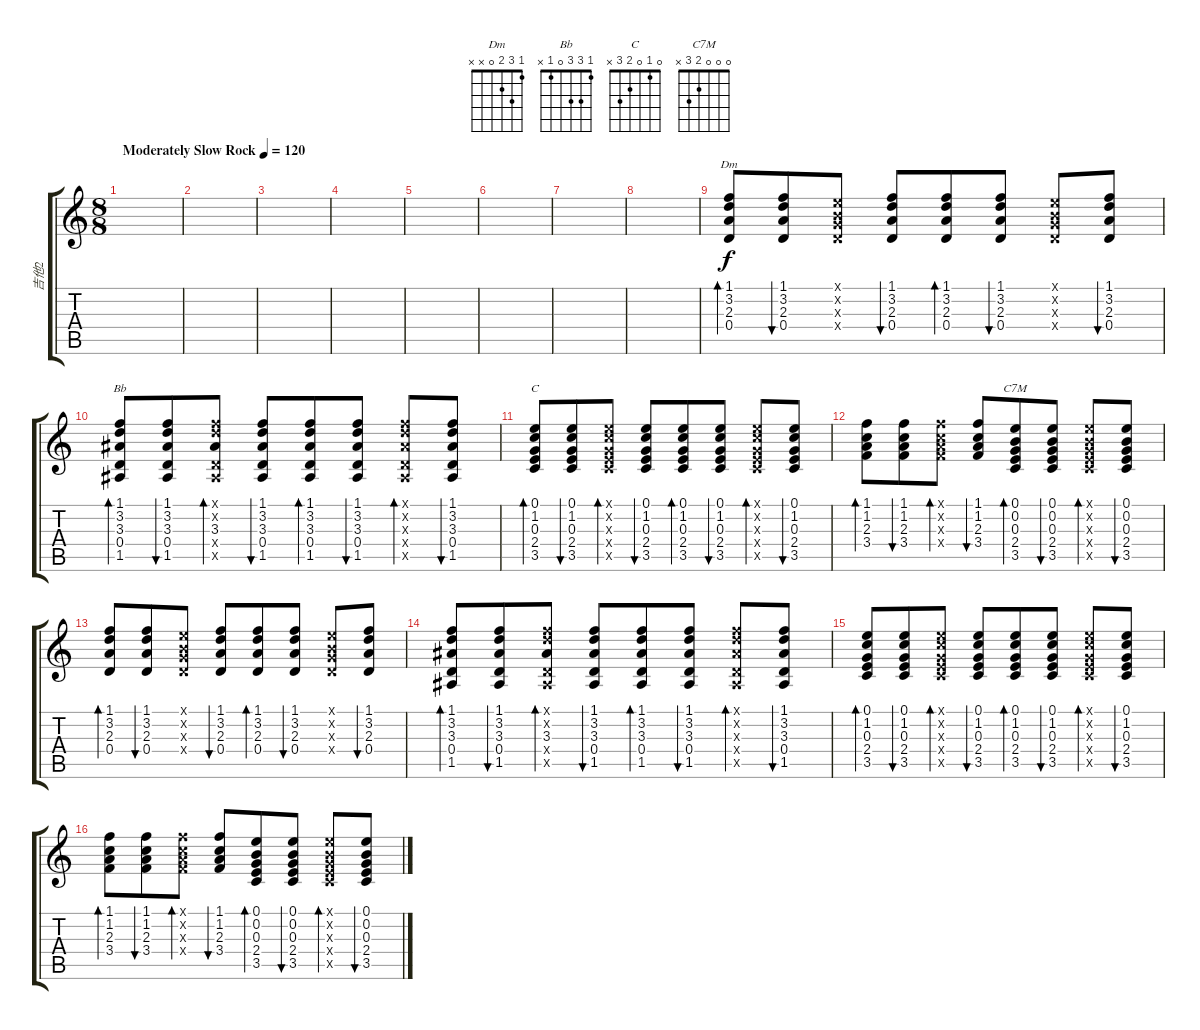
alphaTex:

\track ("吉他2" "吉他2") {instrument distortionguitar}
\staff {score tabs}
\tuning (E4 B3 G3 D3 A2 E2) {hide}
\chord ("Dm" 1 3 2 0 x x)
\chord ("Bb" 1 3 3 0 1 x)
\chord ("C" 0 1 0 2 3 x)
\chord ("C7M" 0 0 0 2 3 x)
\ts (8 8)
\tempo (120 "Moderately Slow Rock")
\clef g2
\ks c
|
|
|
|
|
|
|
|
(1.1 3.2 2.3 0.4).8{bd 60 ch "Dm"} (1.1 3.2 2.3 0.4).8{bu 60} (0.1{x} 0.2{x} 0.3{x} 0.4{x}).8 (1.1 3.2 2.3 0.4).8{bu 60} (1.1 3.2 2.3 0.4).8{bd 60} (1.1 3.2 2.3 0.4).8{bu 60} (0.1{x} 0.2{x} 0.3{x} 0.4{x}).8 (1.1 3.2 2.3 0.4).8{bu 60} |
(1.1 3.2 3.3 0.4 1.5).8{bd 60 ch "Bb"} (1.1 3.2 3.3 0.4 1.5).8{bu 60} (1.1{x} 3.2{x} 3.3 0.4{x} 1.5{x}).8{bd 60} (1.1 3.2 3.3 0.4 1.5).8{bu 60} (1.1 3.2 3.3 0.4 1.5).8{bd 60} (1.1 3.2 3.3 0.4 1.5).8{bu 60} (1.1{x} 3.2{x} 3.3{x} 0.4{x} 1.5{x}).8{bd 60} (1.1 3.2 3.3 0.4 1.5).8{bu 60} |
(0.1 1.2 0.3 2.4 3.5).8{bd 60 ch "C"} (0.1 1.2 0.3 2.4 3.5).8{bu 60} (0.1{x} 1.2{x} 0.3{x} 2.4{x} 3.5{x}).8{bd 60} (0.1 1.2 0.3 2.4 3.5).8{bu 60} (0.1 1.2 0.3 2.4 3.5).8{bd 60} (0.1 1.2 0.3 2.4 3.5).8{bu 60} (0.1{x} 1.2{x} 0.3{x} 2.4{x} 3.5{x}).8{bd 60} (0.1 1.2 0.3 2.4 3.5).8{bu 60} |
(1.1 1.2 2.3 3.4).8{bd 60} (1.1 1.2 2.3 3.4).8{bu 60} (1.1{x} 1.2{x} 2.3{x} 3.4{x}).8{bd 60} (1.1 1.2 2.3 3.4).8{bu 60} (0.1 0.2 0.3 2.4 3.5).8{bd 60 ch "C7M"} (0.1 0.2 0.3 2.4 3.5).8{bu 60} (0.1{x} 0.2{x} 0.3{x} 2.4{x} 3.5{x}).8{bd 60} (0.1 0.2 0.3 2.4 3.5).8{bu 60} |
(1.1 3.2 2.3 0.4).8{bd 60} (1.1 3.2 2.3 0.4).8{bu 60} (0.1{x} 0.2{x} 0.3{x} 0.4{x}).8 (1.1 3.2 2.3 0.4).8{bu 60} (1.1 3.2 2.3 0.4).8{bd 60} (1.1 3.2 2.3 0.4).8{bu 60} (0.1{x} 0.2{x} 0.3{x} 0.4{x}).8 (1.1 3.2 2.3 0.4).8{bu 60} |
(1.1 3.2 3.3 0.4 1.5).8{bd 60} (1.1 3.2 3.3 0.4 1.5).8{bu 60} (1.1{x} 3.2{x} 3.3 0.4{x} 1.5{x}).8{bd 60} (1.1 3.2 3.3 0.4 1.5).8{bu 60} (1.1 3.2 3.3 0.4 1.5).8{bd 60} (1.1 3.2 3.3 0.4 1.5).8{bu 60} (1.1{x} 3.2{x} 3.3{x} 0.4{x} 1.5{x}).8{bd 60} (1.1 3.2 3.3 0.4 1.5).8{bu 60} |
(0.1 1.2 0.3 2.4 3.5).8{bd 60} (0.1 1.2 0.3 2.4 3.5).8{bu 60} (0.1{x} 1.2{x} 0.3{x} 2.4{x} 3.5{x}).8{bd 60} (0.1 1.2 0.3 2.4 3.5).8{bu 60} (0.1 1.2 0.3 2.4 3.5).8{bd 60} (0.1 1.2 0.3 2.4 3.5).8{bu 60} (0.1{x} 1.2{x} 0.3{x} 2.4{x} 3.5{x}).8{bd 60} (0.1 1.2 0.3 2.4 3.5).8{bu 60} |
(1.1 1.2 2.3 3.4).8{bd 60} (1.1 1.2 2.3 3.4).8{bu 60} (1.1{x} 1.2{x} 2.3{x} 3.4{x}).8{bd 60} (1.1 1.2 2.3 3.4).8{bu 60} (0.1 0.2 0.3 2.4 3.5).8{bd 60} (0.1 0.2 0.3 2.4 3.5).8{bu 60} (0.1{x} 0.2{x} 0.3{x} 2.4{x} 3.5{x}).8{bd 60} (0.1 0.2 0.3 2.4 3.5).8{bu 60}
